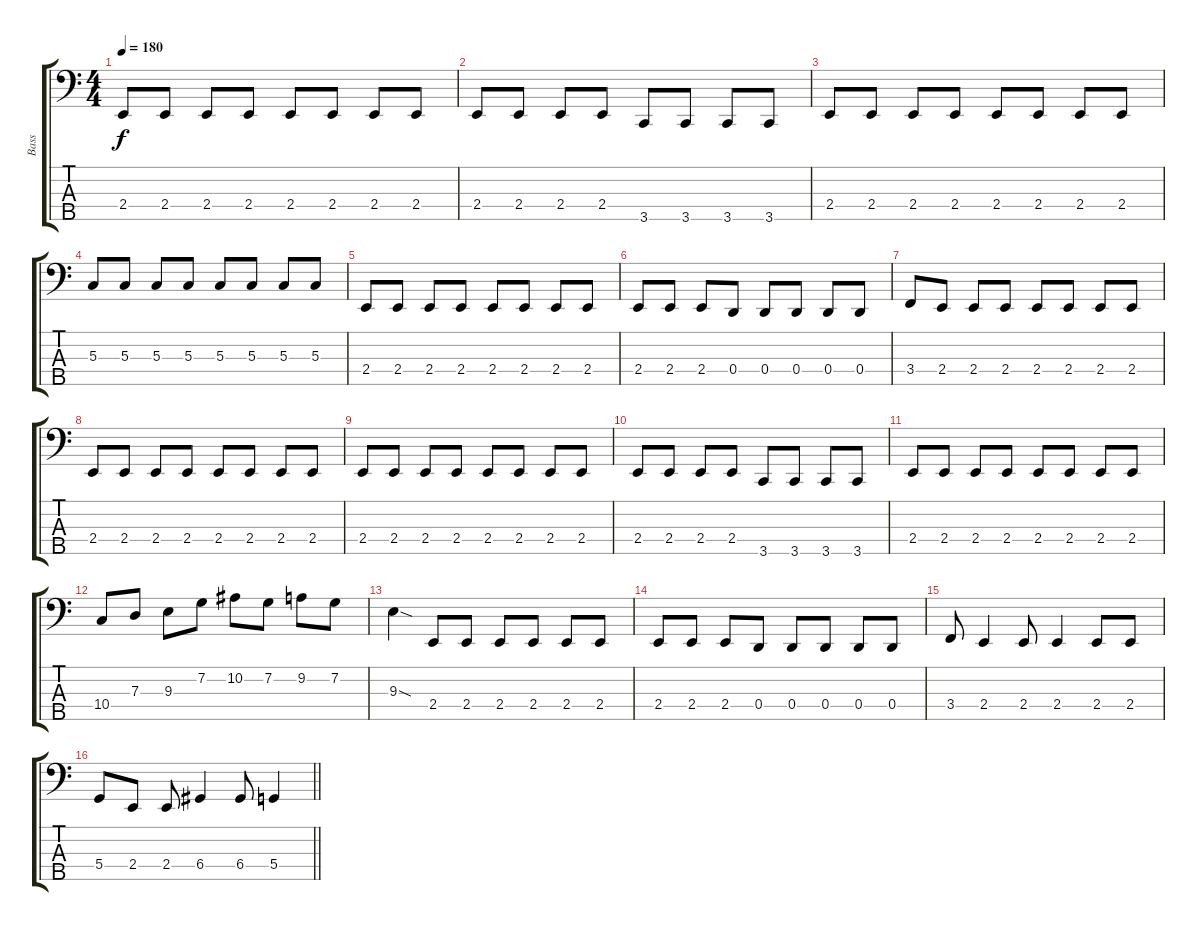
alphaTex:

\track ("Bass" "Bass") {instrument electricbasspick}
\staff {score tabs}
\tuning (F2 C2 G1 D1 A0) {hide}
\ts (4 4)
\tempo 180
\clef f4
\ks c
2.4.8{dy f} 2.4.8 2.4.8 2.4.8 2.4.8 2.4.8 2.4.8 2.4.8 |
2.4.8 2.4.8 2.4.8 2.4.8 3.5.8 3.5.8 3.5.8 3.5.8 |
2.4.8 2.4.8 2.4.8 2.4.8 2.4.8 2.4.8 2.4.8 2.4.8 |
5.3.8 5.3.8 5.3.8 5.3.8 5.3.8 5.3.8 5.3.8 5.3.8 |
2.4.8 2.4.8 2.4.8 2.4.8 2.4.8 2.4.8 2.4.8 2.4.8 |
2.4.8 2.4.8 2.4.8 0.4.8 0.4.8 0.4.8 0.4.8 0.4.8 |
3.4.8 2.4.8 2.4.8 2.4.8 2.4.8 2.4.8 2.4.8 2.4.8 |
2.4.8 2.4.8 2.4.8 2.4.8 2.4.8 2.4.8 2.4.8 2.4.8 |
2.4.8 2.4.8 2.4.8 2.4.8 2.4.8 2.4.8 2.4.8 2.4.8 |
2.4.8 2.4.8 2.4.8 2.4.8 3.5.8 3.5.8 3.5.8 3.5.8 |
2.4.8 2.4.8 2.4.8 2.4.8 2.4.8 2.4.8 2.4.8 2.4.8 |
10.4.8 7.3.8 9.3.8 7.2.8 10.2.8 7.2.8 9.2.8 7.2.8 |
9.3{sod}.4 2.4.8 2.4.8 2.4.8 2.4.8 2.4.8 2.4.8 |
2.4.8 2.4.8 2.4.8 0.4.8 0.4.8 0.4.8 0.4.8 0.4.8 |
3.4.8 2.4.4 2.4.8 2.4.4 2.4.8 2.4.8 |
\barLineRight lightlight
5.4.8 2.4.8 2.4.8 6.4.4 6.4.8 5.4.4
